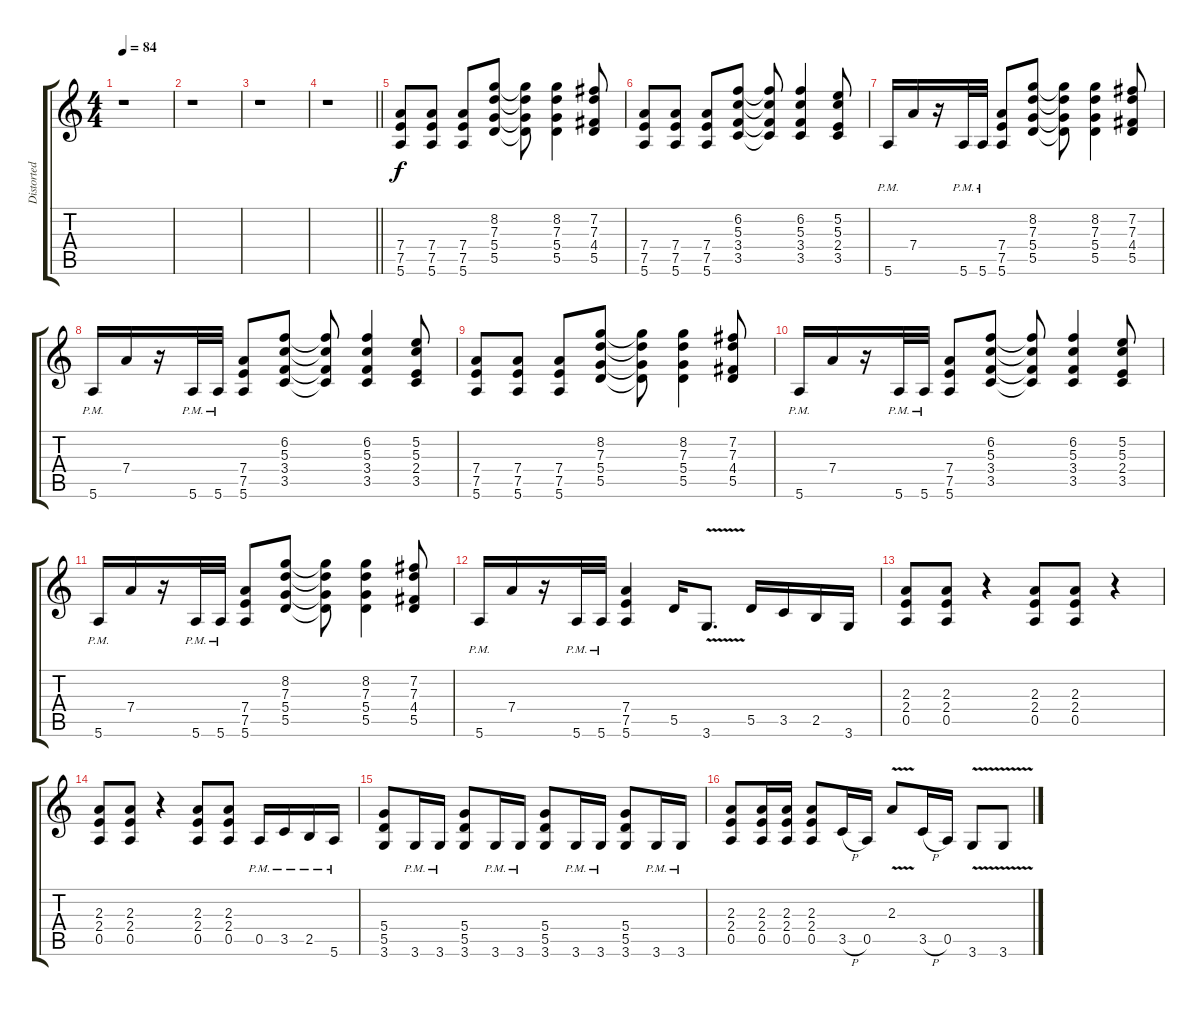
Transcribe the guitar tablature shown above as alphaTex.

\track ("Distorted" "Distorted") {instrument distortionguitar}
\staff {score tabs}
\tuning (E4 B3 G3 D3 A2 E2) {hide}
\ts (4 4)
\tempo 84
\clef g2
\ks c
r.1{dy f} |
r.1 |
r.1 |
\barLineRight lightlight
r.1 |
(7.4 7.5 5.6).8 (7.4 7.5 5.6).8 (7.4 7.5 5.6).8 (8.2 7.3 5.4 5.5).8 (8.2{t} 7.3{t} 5.4{t} 5.5{t}).8 (8.2 7.3 5.4 5.5).4 (7.2 7.3 4.4 5.5).8 |
(7.4 7.5 5.6).8 (7.4 7.5 5.6).8 (7.4 7.5 5.6).8 (6.2 5.3 3.4 3.5).8 (6.2{t} 5.3{t} 3.4{t} 3.5{t}).8 (6.2 5.3 3.4 3.5).4 (5.2 5.3 2.4 3.5).8 |
5.6{pm}.16 7.4.16 r.16 5.6{pm}.32 5.6{pm}.32 (7.4 7.5 5.6).8 (8.2 7.3 5.4 5.5).8 (8.2{t} 7.3{t} 5.4{t} 5.5{t}).8 (8.2 7.3 5.4 5.5).4 (7.2 7.3 4.4 5.5).8 |
5.6{pm}.16 7.4.16 r.16 5.6{pm}.32 5.6{pm}.32 (7.4 7.5 5.6).8 (6.2 5.3 3.4 3.5).8 (6.2{t} 5.3{t} 3.4{t} 3.5{t}).8 (6.2 5.3 3.4 3.5).4 (5.2 5.3 2.4 3.5).8 |
(7.4 7.5 5.6).8 (7.4 7.5 5.6).8 (7.4 7.5 5.6).8 (8.2 7.3 5.4 5.5).8 (8.2{t} 7.3{t} 5.4{t} 5.5{t}).8 (8.2 7.3 5.4 5.5).4 (7.2 7.3 4.4 5.5).8 |
5.6{pm}.16 7.4.16 r.16 5.6{pm}.32 5.6{pm}.32 (7.4 7.5 5.6).8 (6.2 5.3 3.4 3.5).8 (6.2{t} 5.3{t} 3.4{t} 3.5{t}).8 (6.2 5.3 3.4 3.5).4 (5.2 5.3 2.4 3.5).8 |
5.6{pm}.16 7.4.16 r.16 5.6{pm}.32 5.6{pm}.32 (7.4 7.5 5.6).8 (8.2 7.3 5.4 5.5).8 (8.2{t} 7.3{t} 5.4{t} 5.5{t}).8 (8.2 7.3 5.4 5.5).4 (7.2 7.3 4.4 5.5).8 |
5.6{pm}.16 7.4.16 r.16 5.6{pm}.32 5.6{pm}.32 (7.4 7.5 5.6).4 5.5.16 3.6{v}.8{d} 5.5.16 3.5.16 2.5.16 3.6.16 |
(2.3 2.4 0.5).8 (2.3 2.4 0.5).8 r.4 (2.3 2.4 0.5).8 (2.3 2.4 0.5).8 r.4 |
(2.3 2.4 0.5).8 (2.3 2.4 0.5).8 r.4 (2.3 2.4 0.5).8 (2.3 2.4 0.5).8 0.5{pm}.16 3.5{pm}.16 2.5{pm}.16 5.6{pm}.16 |
(5.4 5.5 3.6).8 3.6{pm}.16 3.6{pm}.16 (5.4 5.5 3.6).8 3.6{pm}.16 3.6{pm}.16 (5.4 5.5 3.6).8 3.6{pm}.16 3.6{pm}.16 (5.4 5.5 3.6).8 3.6{pm}.16 3.6{pm}.16 |
(2.3 2.4 0.5).8 (2.3 2.4 0.5).16 (2.3 2.4 0.5).16 (2.3 2.4 0.5).8 3.5{h}.16 0.5.16 2.3{v}.8 3.5{h}.16 0.5.16 3.6{v}.8 3.6{v}.8
